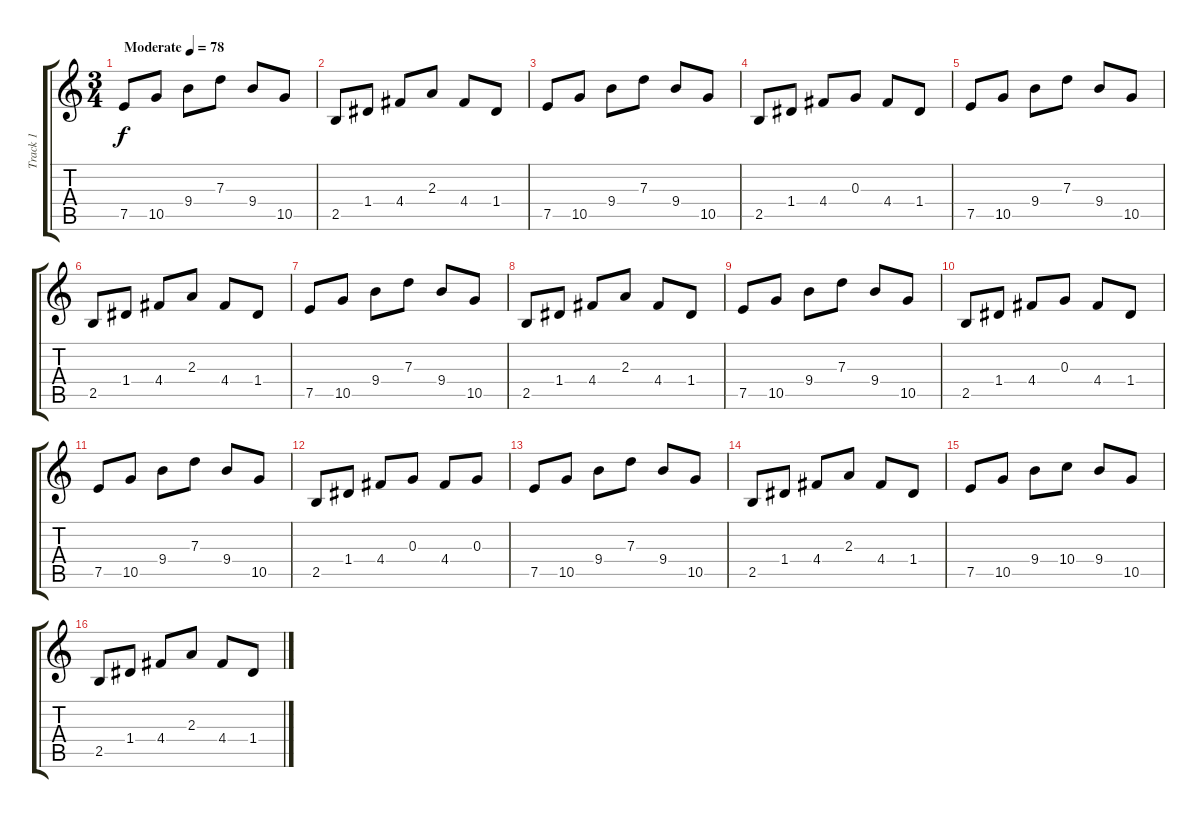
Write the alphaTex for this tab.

\track ("Track 1" "Track 1") {instrument electricguitarmuted}
\staff {score tabs}
\tuning (E4 B3 G3 D3 A2 E2) {hide}
\ts (3 4)
\tempo (78 "Moderate")
\clef g2
\ks c
7.5.8{dy f instrument electricguitarmuted} 10.5.8 9.4.8 7.3.8 9.4.8 10.5.8 |
2.5.8 1.4.8 4.4.8 2.3.8 4.4.8 1.4.8 |
7.5.8 10.5.8 9.4.8 7.3.8 9.4.8 10.5.8 |
2.5.8 1.4.8 4.4.8 0.3.8 4.4.8 1.4.8 |
7.5.8 10.5.8 9.4.8 7.3.8 9.4.8 10.5.8 |
2.5.8 1.4.8 4.4.8 2.3.8 4.4.8 1.4.8 |
7.5.8 10.5.8 9.4.8 7.3.8 9.4.8 10.5.8 |
2.5.8 1.4.8 4.4.8 2.3.8 4.4.8 1.4.8 |
7.5.8 10.5.8 9.4.8 7.3.8 9.4.8 10.5.8 |
2.5.8 1.4.8 4.4.8 0.3.8 4.4.8 1.4.8 |
7.5.8 10.5.8 9.4.8 7.3.8 9.4.8 10.5.8 |
2.5.8 1.4.8 4.4.8 0.3.8 4.4.8 0.3.8 |
7.5.8 10.5.8 9.4.8 7.3.8 9.4.8 10.5.8 |
2.5.8 1.4.8 4.4.8 2.3.8 4.4.8 1.4.8 |
7.5.8 10.5.8 9.4.8 10.4.8 9.4.8 10.5.8 |
2.5.8 1.4.8 4.4.8 2.3.8 4.4.8 1.4.8
